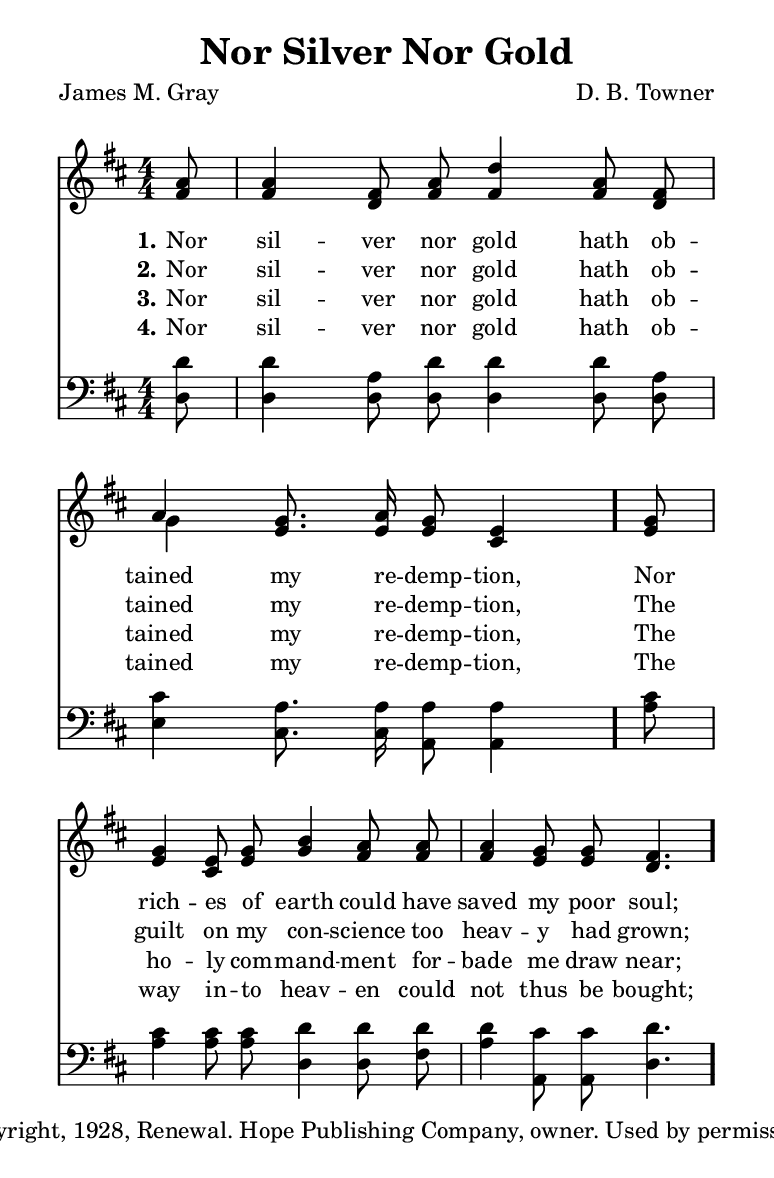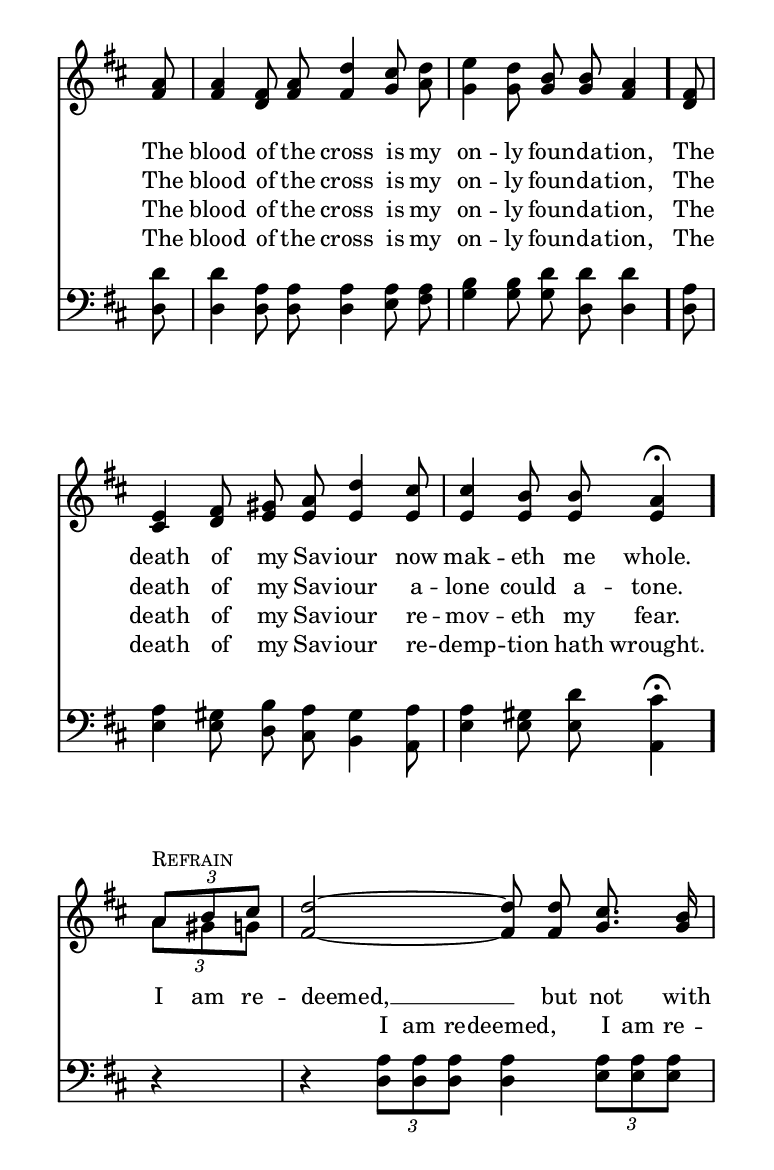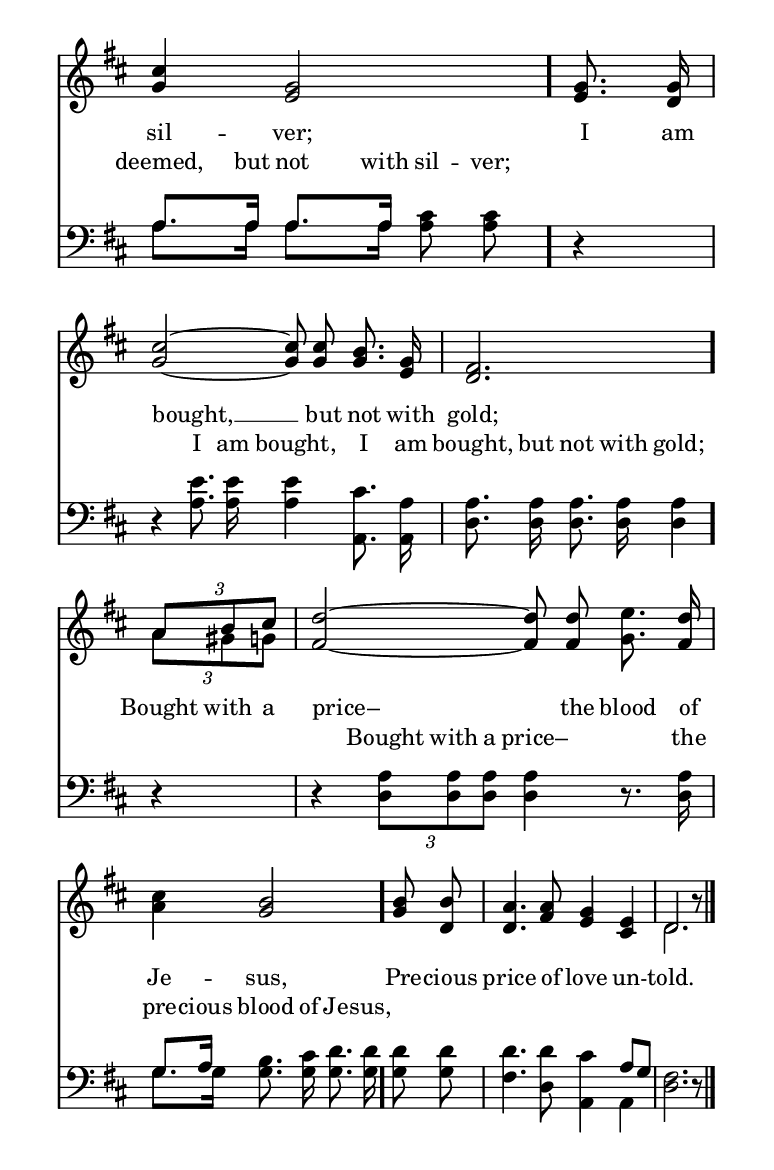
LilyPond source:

\include "common/global.ily"
\paper {
  \include "common/paper.ily"
  ragged-last-bottom = ##t
  %systems-per-page = ##f
  page-count = #(cond (is-eogsized 2) (#t #f))
}

\header{
  hymnnumber = "177"
  title = "Nor Silver Nor Gold"
  tunename = ""
  meter = ""
  poet = "James M. Gray"
  composer = "D. B. Towner"
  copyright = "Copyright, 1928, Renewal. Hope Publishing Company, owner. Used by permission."
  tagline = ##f
}

ta = { \tempo 4=80 }
tb = { \tempo 4=40 }

global = {
  \include "common/overrides.ily"
  \override Staff.TimeSignature.style = #'numbered
  \time 4/4
  \override Score.MetronomeMark.transparent = ##t % hide all fermata changes too
  \ta
  \key d \major
  \partial 8
  \autoBeamOff
}

patternA = { c8 | c4 c8 c c4 c8 c | c4 c8. c16 c8 c4 }
patternB = { c8 | c4 c8 c c4 c8 c | c4 c8 c c4. }
patternC = { c8 | c4 c8 c c4 c8 c | c4 c8 c c c4 }
patternD = { c8 | c4 c8 c c c4 c8 | c4 c8 c c4 }

notesSoprano = {
\global
\relative c'' {

  a8 | a4 fis8 a d4 a8 fis | a4 g8. a16 g8 e4
  g8 | g4 e8 g b4 a8 a | a4 g8 g fis4.
  a8 | a4 fis8 a d4 cis8 d | e4 d8 b b a4
  fis8 | e4 fis8 gis a d4 cis8 | cis4 b8 b \tb a4 \fermata \ta

  << s^\markup { \small \caps "Refrain" }
  { \tuplet 3/2 { a8[ b cis] } | d2 ~ d8 d8 cis8. b16 | cis4 g2 } >>
  g8. g16 | cis2 ~ cis8 cis8 b8. g16 | fis2.
  \tuplet 3/2 { a8[ b cis] } | d2 ~ d8 d8 e8. d16 | cis4 b2
  b8 b | a4. a8 g4 e | d2. r8

  \bar "|."

}
}

notesAlto = {
\global
\relative e' {

  \changePitch \patternA { fis | fis d fis fis fis d | g e e e cis }
  \changePitch \patternB { e | e cis e g fis fis | fis e e d }
  \changePitch \patternC { fis | fis d fis fis g a | g g g g fis }
  \changePitch \patternD { d | cis d e e e e | e e e e }

  \tuplet 3/2 { a8[ gis g] } | fis2 ~ fis8 fis8 g8. g16 | g4 e2
  e8. d16 | g2 ~ g8 g8 g8. e16 | d2.
  \tuplet 3/2 { a'8[ gis g] } | fis2 ~ fis8 fis8 g8. fis16 | a4 g2
  g8 d | d4. fis8 e4 cis | d2. r8

}
}

notesTenor = {
\global
\relative a {

  \changePitch \patternA { d | d a d d d a | cis a a a a }
  \changePitch \patternB { cis | cis cis cis d d d | d cis cis d }
  \changePitch \patternC { d | d a a a a a | b b d d d }
  \changePitch \patternD { a | a gis b a gis a | a gis d' cis }

  r4 | r \tuplet 3/2 { a8[ a a] } a4 \tuplet 3/2 { a8[ a a] } | a8. a16 a8. a16 cis8 cis
  r4 | r4 e8. e16 e4 cis8. a16 | a8. a16 a8. a16 a4
  r4 | r \tuplet 3/2 { a8[ a a] } a4 r8. a16 | g8. a16 b8. cis16 d8. d16
  d8 d8 | d4. d8 cis4 a8[ g] | fis2. r8

}
}

notesBass = {
\global
\relative f {

  \changePitch \patternA { d | d d d d d d | e cis cis a a }
  \changePitch \patternB { a' | a a a d, d fis | a a, a d }
  \changePitch \patternC { d | d d d d e fis | g g g d d }
  \changePitch \patternD { d | e e d cis b a | e' e e a, \fermata }

  r4 | r \tuplet 3/2 { d8[ d d] } d4 \tuplet 3/2 { e8[ e e] } | a8. a16 a8. a16 a8 a
  r4 | r4 a8. a16 a4 a,8. a16 | d8. d16 d8. d16 d4
  r4 | r \tuplet 3/2 { d8[ d d] } d4 r8. d16 | g8. g16 g8. g16 g8. g16
  g8 g8 | fis4. d8 a4 a | d2. r8

}
}

Refrain = \lyricmode {

{ \mon } I am re -- { \moff } deemed, __ but not with sil -- ver; \bar "."
I am bought, __ but not with gold; \bar "."
{ \mon } Bought with a { \moff } price– the blood of Je -- sus, \bar "."
Pre -- cious price of love un -- told. \bar "."

}

wordsA = \lyricmode {
\set stanza = "1."

Nor sil -- ver nor gold hath ob -- tained my re -- demp -- tion, \bar "."
Nor rich -- es of earth could have saved my poor soul; \bar "."
The blood of the cross is my on -- ly foun -- da -- tion, \bar "."
The death of my Sav -- iour now mak -- eth me whole. \bar "."

}

wordsB = \lyricmode {
\set stanza = "2."

Nor sil -- ver nor gold hath ob -- tained my re -- demp -- tion,
The guilt on my con -- science too heav -- y had grown;
The blood of the cross is my on -- ly foun -- da -- tion,
The death of my Sav -- iour a -- lone could a -- tone.

\Refrain

}

wordsC = \lyricmode {
\set stanza = "3."

Nor sil -- ver nor gold hath ob -- tained my re -- demp -- tion,
The ho -- ly com -- mand -- ment for -- bade me draw near;
The blood of the cross is my on -- ly foun -- da -- tion,
The death of my Sav -- iour re -- mov -- eth my fear.

}

wordsD = \lyricmode {
\set stanza = "4."

Nor sil -- ver nor gold hath ob -- tained my re -- demp -- tion,
The way in -- to heav -- en could not thus be bought;
The blood of the cross is my on -- ly foun -- da -- tion,
The death of my Sav -- iour re -- demp -- tion hath wrought.

}

underWords = \lyricmode {

{ \repeat unfold 46 \skip 4 }
{ \mon } I am re -- deemed, I am re -- deemed, { \moff } but not with sil -- ver;
I am bought, I am bought, but not with gold;
{ \mon } Bought with a { \moff } price– the pre -- cious blood of Je -- sus,

}

\score {
  \context ChoirStaff <<
    \context Staff = upper <<
      \set Staff.autoBeaming = ##f
      \set ChoirStaff.systemStartDelimiter = #'SystemStartBar
      \set ChoirStaff.printPartCombineTexts = ##f
      \partcombine #'(2 . 9) \notesSoprano \notesAlto
      \context NullVoice = sopranos { \voiceOne << \notesSoprano >> }
      \context NullVoice = altos { \voiceTwo << \notesAlto >> }
      \context Lyrics = one   \lyricsto sopranos \wordsA
      \context Lyrics = two   \lyricsto sopranos \wordsB
      \context Lyrics = three \lyricsto sopranos \wordsC
      \context Lyrics = four  \lyricsto sopranos \wordsD
    >>
    \context Staff = men <<
      \clef bass
      \set ChoirStaff.printPartCombineTexts = ##f
      \partcombine #'(2 . 9) \notesTenor \notesBass
      \context NullVoice = tenors { \voiceOne << \notesTenor >> }
      \context NullVoice = basses { \voiceTwo << \notesBass >> }
    >>
    \context Lyrics = four \lyricsto tenors \underWords
  >>
  \layout {
    \include "common/layout.ily"
  }
  \midi{
    \include "common/midi.ily"
  }
}

\version "2.19.49"  % necessary for upgrading to future LilyPond versions.

% vi:set et ts=2 sw=2 ai nocindent syntax=lilypond:
